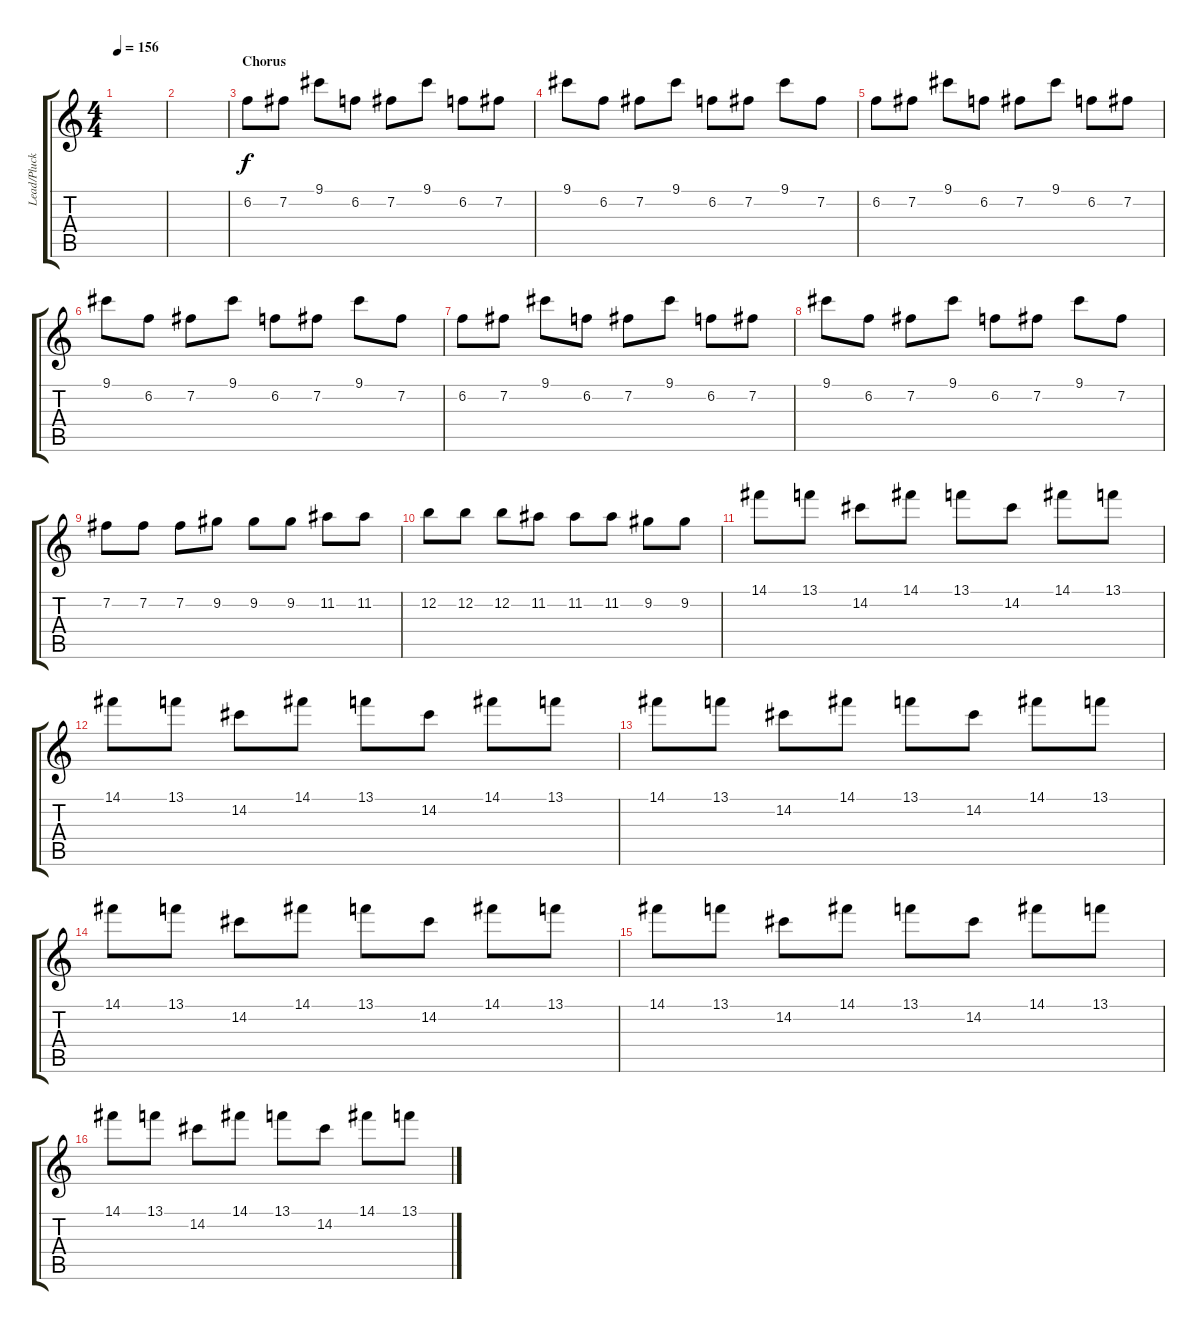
\track ("Lead/Pluck Guitar" "Lead/Pluck") {instrument overdrivenguitar}
\staff {score tabs}
\tuning (E4 B3 G3 D3 A2 E2) {hide}
\ts (4 4)
\tempo 156
\clef g2
\ks c
|
|
\section ("" "Chorus")
6.2.8 7.2.8 9.1.8 6.2.8 7.2.8 9.1.8 6.2.8 7.2.8 |
9.1.8 6.2.8 7.2.8 9.1.8 6.2.8 7.2.8 9.1.8 7.2.8 |
6.2.8 7.2.8 9.1.8 6.2.8 7.2.8 9.1.8 6.2.8 7.2.8 |
9.1.8 6.2.8 7.2.8 9.1.8 6.2.8 7.2.8 9.1.8 7.2.8 |
6.2.8 7.2.8 9.1.8 6.2.8 7.2.8 9.1.8 6.2.8 7.2.8 |
9.1.8 6.2.8 7.2.8 9.1.8 6.2.8 7.2.8 9.1.8 7.2.8 |
7.2.8 7.2.8 7.2.8 9.2.8 9.2.8 9.2.8 11.2.8 11.2.8 |
12.2.8 12.2.8 12.2.8 11.2.8 11.2.8 11.2.8 9.2.8 9.2.8 |
14.1.8 13.1.8 14.2.8 14.1.8 13.1.8 14.2.8 14.1.8 13.1.8 |
14.1.8 13.1.8 14.2.8 14.1.8 13.1.8 14.2.8 14.1.8 13.1.8 |
14.1.8 13.1.8 14.2.8 14.1.8 13.1.8 14.2.8 14.1.8 13.1.8 |
14.1.8 13.1.8 14.2.8 14.1.8 13.1.8 14.2.8 14.1.8 13.1.8 |
14.1.8 13.1.8 14.2.8 14.1.8 13.1.8 14.2.8 14.1.8 13.1.8 |
14.1.8 13.1.8 14.2.8 14.1.8 13.1.8 14.2.8 14.1.8 13.1.8
